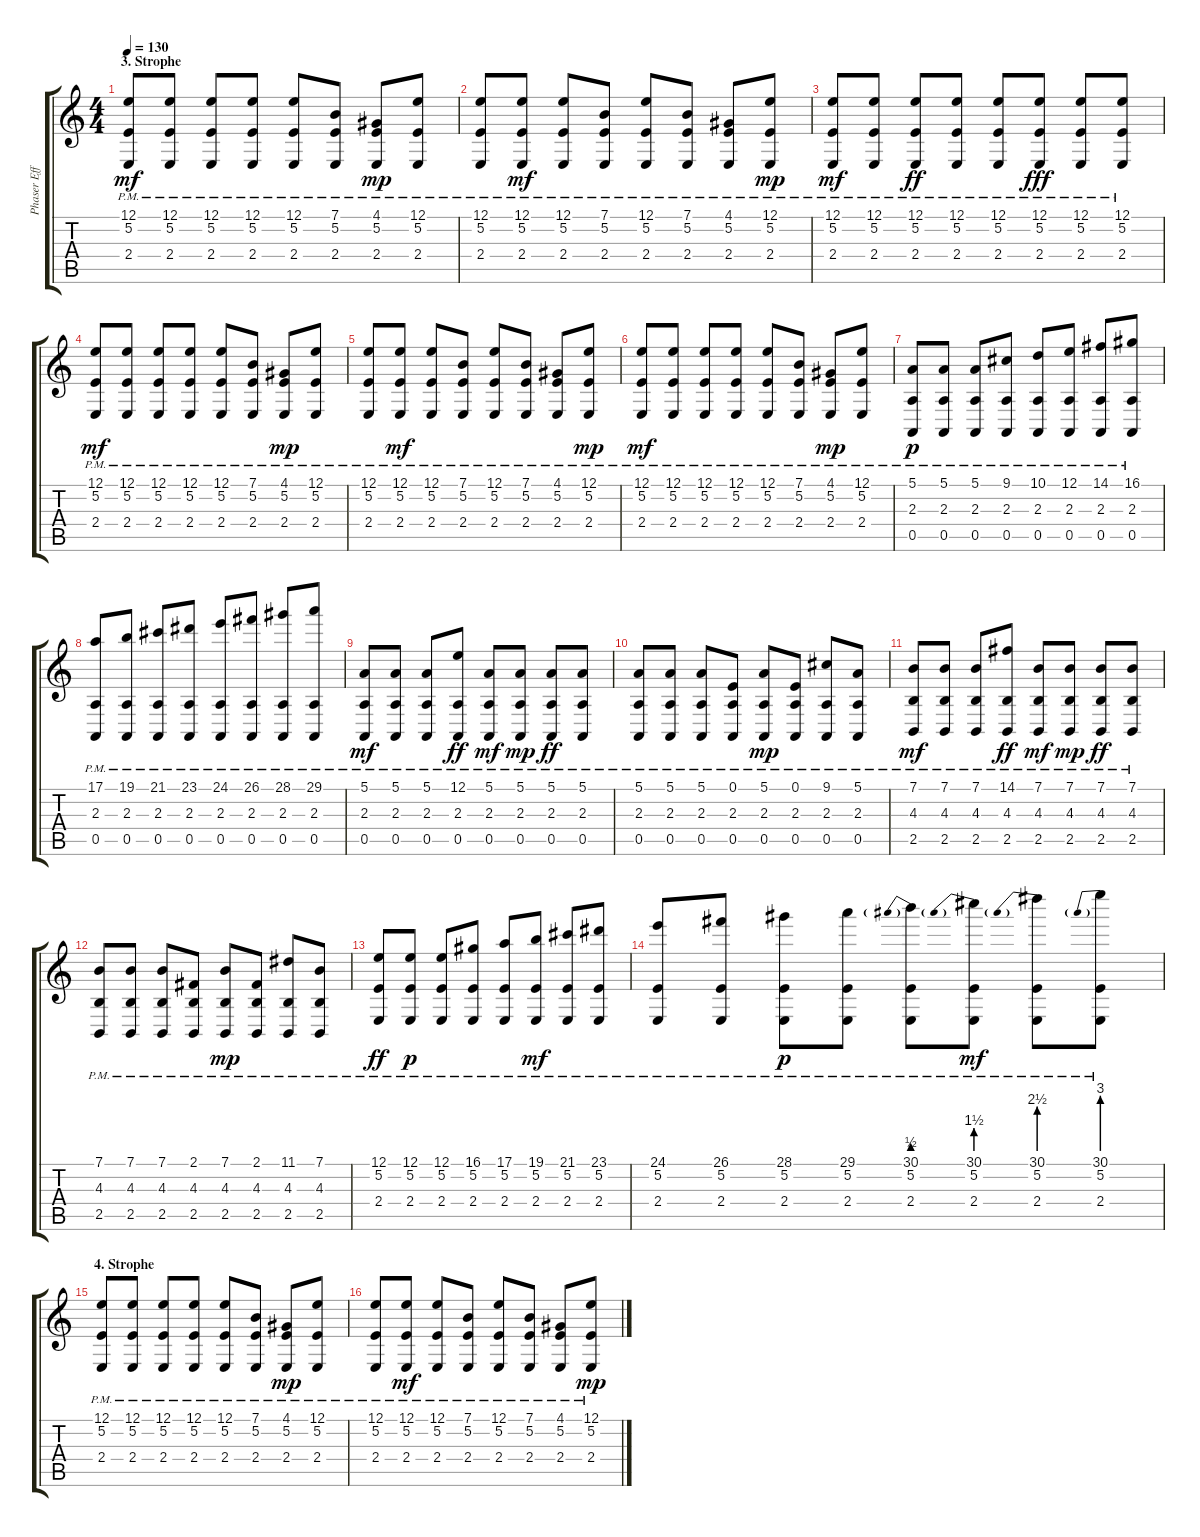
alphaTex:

\track ("Phaser Effekt" "Phaser Eff") {instrument pad7halo}
\staff {score tabs}
\tuning (E4 B3 G3 D3 A2 E2) {hide}
\ts (4 4)
\section ("" "3. Strophe")
\tempo 130
\clef g2
\ks c
(12.1{pm} 5.2{pm} 2.4{pm}).8{dy mf} (12.1{pm} 5.2{pm} 2.4{pm}).8 (12.1{pm} 5.2{pm} 2.4{pm}).8 (12.1{pm} 5.2{pm} 2.4{pm}).8 (12.1{pm} 5.2{pm} 2.4{pm}).8 (7.1{pm} 5.2{pm} 2.4{pm}).8 (4.1{pm} 5.2{pm} 2.4{pm}).8{dy mp} (12.1{pm} 5.2{pm} 2.4{pm}).8 |
(12.1{pm} 5.2{pm} 2.4{pm}).8 (12.1{pm} 5.2{pm} 2.4{pm}).8{dy mf} (12.1{pm} 5.2{pm} 2.4{pm}).8 (7.1{pm} 5.2{pm} 2.4{pm}).8 (12.1{pm} 5.2{pm} 2.4{pm}).8 (7.1{pm} 5.2{pm} 2.4{pm}).8 (4.1{pm} 5.2{pm} 2.4{pm}).8 (12.1{pm} 5.2{pm} 2.4{pm}).8{dy mp} |
(12.1{pm} 5.2{pm} 2.4{pm}).8{dy mf} (12.1{pm} 5.2{pm} 2.4{pm}).8 (12.1 5.2{pm} 2.4{pm}).8{dy ff} (12.1 5.2{pm} 2.4{pm}).8 (12.1{pm} 5.2{pm} 2.4{pm}).8 (12.1{pm} 5.2{pm} 2.4{pm}).8{dy fff} (12.1{pm} 5.2{pm} 2.4{pm}).8 (12.1 5.2{pm} 2.4{pm}).8 |
(12.1{pm} 5.2{pm} 2.4{pm}).8{dy mf} (12.1{pm} 5.2{pm} 2.4{pm}).8 (12.1{pm} 5.2{pm} 2.4{pm}).8 (12.1{pm} 5.2{pm} 2.4{pm}).8 (12.1{pm} 5.2{pm} 2.4{pm}).8 (7.1{pm} 5.2{pm} 2.4{pm}).8 (4.1{pm} 5.2{pm} 2.4{pm}).8{dy mp} (12.1{pm} 5.2{pm} 2.4{pm}).8 |
(12.1{pm} 5.2{pm} 2.4{pm}).8 (12.1{pm} 5.2{pm} 2.4{pm}).8{dy mf} (12.1{pm} 5.2{pm} 2.4{pm}).8 (7.1{pm} 5.2{pm} 2.4{pm}).8 (12.1{pm} 5.2{pm} 2.4{pm}).8 (7.1{pm} 5.2{pm} 2.4{pm}).8 (4.1{pm} 5.2{pm} 2.4{pm}).8 (12.1{pm} 5.2{pm} 2.4{pm}).8{dy mp} |
(12.1{pm} 5.2{pm} 2.4{pm}).8{dy mf} (12.1{pm} 5.2{pm} 2.4{pm}).8 (12.1{pm} 5.2{pm} 2.4{pm}).8 (12.1{pm} 5.2{pm} 2.4{pm}).8 (12.1{pm} 5.2{pm} 2.4{pm}).8 (7.1{pm} 5.2{pm} 2.4{pm}).8 (4.1{pm} 5.2{pm} 2.4{pm}).8{dy mp} (12.1{pm} 5.2{pm} 2.4{pm}).8 |
(5.1{pm} 2.3{pm} 0.5{pm}).8{dy p} (5.1{pm} 2.3{pm} 0.5{pm}).8 (5.1 2.3{pm} 0.5{pm}).8 (9.1 2.3{pm} 0.5{pm}).8 (10.1{pm} 2.3{pm} 0.5{pm}).8 (12.1{pm} 2.3{pm} 0.5{pm}).8 (14.1{pm} 2.3{pm} 0.5{pm}).8 (16.1 2.3{pm} 0.5{pm}).8 |
(17.1{pm} 2.3{pm} 0.5{pm}).8 (19.1{pm} 2.3{pm} 0.5{pm}).8 (21.1 2.3{pm} 0.5{pm}).8 (23.1 2.3{pm} 0.5{pm}).8 (24.1 2.3{pm} 0.5{pm}).8 (26.1 2.3{pm} 0.5{pm}).8 (28.1 2.3{pm} 0.5{pm}).8 (29.1 2.3{pm} 0.5{pm}).8 |
(5.1{pm} 2.3{pm} 0.5{pm}).8{dy mf} (5.1{pm} 2.3{pm} 0.5{pm}).8 (5.1{pm} 2.3{pm} 0.5{pm}).8 (12.1{pm} 2.3{pm} 0.5{pm}).8{dy ff} (5.1{pm} 2.3{pm} 0.5{pm}).8{dy mf} (5.1{pm} 2.3{pm} 0.5{pm}).8{dy mp} (5.1{pm} 2.3{pm} 0.5{pm}).8{dy ff} (5.1{pm} 2.3{pm} 0.5{pm}).8 |
(5.1{pm} 2.3{pm} 0.5{pm}).8 (5.1{pm} 2.3{pm} 0.5{pm}).8 (5.1{pm} 2.3{pm} 0.5{pm}).8 (0.1{pm} 2.3{pm} 0.5{pm}).8 (5.1{pm} 2.3{pm} 0.5{pm}).8{dy mp} (0.1{pm} 2.3{pm} 0.5{pm}).8 (9.1{pm} 2.3{pm} 0.5{pm}).8 (5.1{pm} 2.3{pm} 0.5{pm}).8 |
(7.1{pm} 4.3{pm} 2.5{pm}).8{dy mf} (7.1{pm} 4.3{pm} 2.5{pm}).8 (7.1{pm} 4.3{pm} 2.5{pm}).8 (14.1{pm} 4.3{pm} 2.5{pm}).8{dy ff} (7.1{pm} 4.3{pm} 2.5{pm}).8{dy mf} (7.1{pm} 4.3{pm} 2.5{pm}).8{dy mp} (7.1{pm} 4.3{pm} 2.5{pm}).8{dy ff} (7.1{pm} 4.3{pm} 2.5{pm}).8 |
(7.1{pm} 4.3{pm} 2.5{pm}).8 (7.1{pm} 4.3{pm} 2.5{pm}).8 (7.1{pm} 4.3{pm} 2.5{pm}).8 (2.1{pm} 4.3{pm} 2.5{pm}).8 (7.1{pm} 4.3{pm} 2.5{pm}).8{dy mp} (2.1{pm} 4.3{pm} 2.5{pm}).8 (11.1{pm} 4.3{pm} 2.5{pm}).8 (7.1{pm} 4.3{pm} 2.5{pm}).8 |
(12.1{pm} 5.2{pm} 2.4{pm}).8{dy ff} (12.1{pm} 5.2{pm} 2.4{pm}).8{dy p} (12.1 5.2{pm} 2.4{pm}).8 (16.1 5.2{pm} 2.4{pm}).8 (17.1{pm} 5.2{pm} 2.4{pm}).8 (19.1{pm} 5.2{pm} 2.4{pm}).8{dy mf} (21.1{pm} 5.2{pm} 2.4{pm}).8 (23.1 5.2{pm} 2.4{pm}).8 |
(24.1{pm} 5.2{pm} 2.4{pm}).8 (26.1{pm} 5.2{pm} 2.4{pm}).8 (28.1 5.2{pm} 2.4{pm}).8{dy p} (29.1 5.2{pm} 2.4{pm}).8 (30.1{be (prebend 0 2 60 2)} 5.2{pm} 2.4{pm}).8 (30.1{be (prebend 0 6 60 6)} 5.2{pm} 2.4{pm}).8{dy mf} (30.1{be (prebend 0 10 60 10)} 5.2{pm} 2.4{pm}).8 (30.1{be (prebend 0 12 60 12)} 5.2{pm} 2.4{pm}).8 |
\section ("" "4. Strophe")
(12.1{pm} 5.2{pm} 2.4{pm}).8 (12.1{pm} 5.2{pm} 2.4{pm}).8 (12.1{pm} 5.2{pm} 2.4{pm}).8 (12.1{pm} 5.2{pm} 2.4{pm}).8 (12.1{pm} 5.2{pm} 2.4{pm}).8 (7.1{pm} 5.2{pm} 2.4{pm}).8 (4.1{pm} 5.2{pm} 2.4{pm}).8{dy mp} (12.1{pm} 5.2{pm} 2.4{pm}).8 |
(12.1{pm} 5.2{pm} 2.4{pm}).8 (12.1{pm} 5.2{pm} 2.4{pm}).8{dy mf} (12.1{pm} 5.2{pm} 2.4{pm}).8 (7.1{pm} 5.2{pm} 2.4{pm}).8 (12.1{pm} 5.2{pm} 2.4{pm}).8 (7.1{pm} 5.2{pm} 2.4{pm}).8 (4.1{pm} 5.2{pm} 2.4{pm}).8 (12.1{pm} 5.2{pm} 2.4{pm}).8{dy mp}
